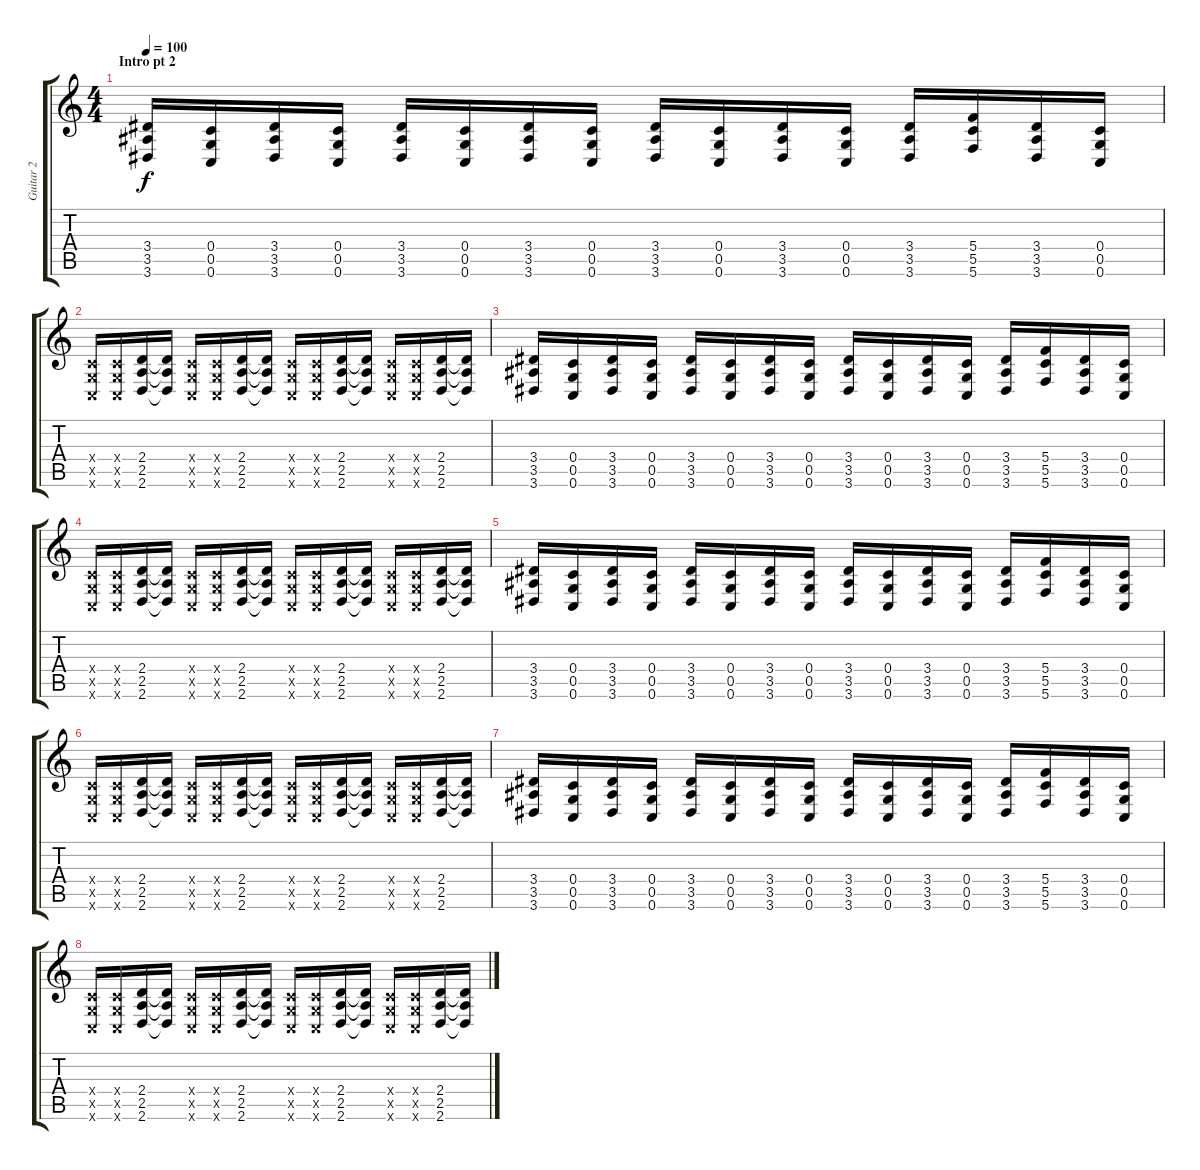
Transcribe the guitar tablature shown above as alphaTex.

\track ("Guitar 2" "Guitar 2") {instrument distortionguitar}
\staff {score tabs}
\tuning (D4 A3 F3 C3 G2 C2) {hide}
\ts (4 4)
\section ("" "Intro pt 2")
\tempo 100
\clef g2
\ks c
(3.4 3.5 3.6).16{dy f} (0.4 0.5 0.6).16 (3.4 3.5 3.6).16 (0.4 0.5 0.6).16 (3.4 3.5 3.6).16 (0.4 0.5 0.6).16 (3.4 3.5 3.6).16 (0.4 0.5 0.6).16 (3.4 3.5 3.6).16 (0.4 0.5 0.6).16 (3.4 3.5 3.6).16 (0.4 0.5 0.6).16 (3.4 3.5 3.6).16 (5.4 5.5 5.6).16 (3.4 3.5 3.6).16 (0.4 0.5 0.6).16 |
(0.4{x} 0.5{x} 0.6{x}).16 (0.4{x} 0.5{x} 0.6{x}).16 (2.4 2.5 2.6).16 (2.4{t} 2.5{t} 2.6{t}).16 (0.4{x} 0.5{x} 0.6{x}).16 (0.4{x} 0.5{x} 0.6{x}).16 (2.4 2.5 2.6).16 (2.4{t} 2.5{t} 2.6{t}).16 (0.4{x} 0.5{x} 0.6{x}).16 (0.4{x} 0.5{x} 0.6{x}).16 (2.4 2.5 2.6).16 (2.4{t} 2.5{t} 2.6{t}).16 (0.4{x} 0.5{x} 0.6{x}).16 (0.4{x} 0.5{x} 0.6{x}).16 (2.4 2.5 2.6).16 (2.4{t} 2.5{t} 2.6{t}).16 |
(3.4 3.5 3.6).16 (0.4 0.5 0.6).16 (3.4 3.5 3.6).16 (0.4 0.5 0.6).16 (3.4 3.5 3.6).16 (0.4 0.5 0.6).16 (3.4 3.5 3.6).16 (0.4 0.5 0.6).16 (3.4 3.5 3.6).16 (0.4 0.5 0.6).16 (3.4 3.5 3.6).16 (0.4 0.5 0.6).16 (3.4 3.5 3.6).16 (5.4 5.5 5.6).16 (3.4 3.5 3.6).16 (0.4 0.5 0.6).16 |
(0.4{x} 0.5{x} 0.6{x}).16 (0.4{x} 0.5{x} 0.6{x}).16 (2.4 2.5 2.6).16 (2.4{t} 2.5{t} 2.6{t}).16 (0.4{x} 0.5{x} 0.6{x}).16 (0.4{x} 0.5{x} 0.6{x}).16 (2.4 2.5 2.6).16 (2.4{t} 2.5{t} 2.6{t}).16 (0.4{x} 0.5{x} 0.6{x}).16 (0.4{x} 0.5{x} 0.6{x}).16 (2.4 2.5 2.6).16 (2.4{t} 2.5{t} 2.6{t}).16 (0.4{x} 0.5{x} 0.6{x}).16 (0.4{x} 0.5{x} 0.6{x}).16 (2.4 2.5 2.6).16 (2.4{t} 2.5{t} 2.6{t}).16 |
(3.4 3.5 3.6).16 (0.4 0.5 0.6).16 (3.4 3.5 3.6).16 (0.4 0.5 0.6).16 (3.4 3.5 3.6).16 (0.4 0.5 0.6).16 (3.4 3.5 3.6).16 (0.4 0.5 0.6).16 (3.4 3.5 3.6).16 (0.4 0.5 0.6).16 (3.4 3.5 3.6).16 (0.4 0.5 0.6).16 (3.4 3.5 3.6).16 (5.4 5.5 5.6).16 (3.4 3.5 3.6).16 (0.4 0.5 0.6).16 |
(0.4{x} 0.5{x} 0.6{x}).16 (0.4{x} 0.5{x} 0.6{x}).16 (2.4 2.5 2.6).16 (2.4{t} 2.5{t} 2.6{t}).16 (0.4{x} 0.5{x} 0.6{x}).16 (0.4{x} 0.5{x} 0.6{x}).16 (2.4 2.5 2.6).16 (2.4{t} 2.5{t} 2.6{t}).16 (0.4{x} 0.5{x} 0.6{x}).16 (0.4{x} 0.5{x} 0.6{x}).16 (2.4 2.5 2.6).16 (2.4{t} 2.5{t} 2.6{t}).16 (0.4{x} 0.5{x} 0.6{x}).16 (0.4{x} 0.5{x} 0.6{x}).16 (2.4 2.5 2.6).16 (2.4{t} 2.5{t} 2.6{t}).16 |
(3.4 3.5 3.6).16 (0.4 0.5 0.6).16 (3.4 3.5 3.6).16 (0.4 0.5 0.6).16 (3.4 3.5 3.6).16 (0.4 0.5 0.6).16 (3.4 3.5 3.6).16 (0.4 0.5 0.6).16 (3.4 3.5 3.6).16 (0.4 0.5 0.6).16 (3.4 3.5 3.6).16 (0.4 0.5 0.6).16 (3.4 3.5 3.6).16 (5.4 5.5 5.6).16 (3.4 3.5 3.6).16 (0.4 0.5 0.6).16 |
(0.4{x} 0.5{x} 0.6{x}).16 (0.4{x} 0.5{x} 0.6{x}).16 (2.4 2.5 2.6).16 (2.4{t} 2.5{t} 2.6{t}).16 (0.4{x} 0.5{x} 0.6{x}).16 (0.4{x} 0.5{x} 0.6{x}).16 (2.4 2.5 2.6).16 (2.4{t} 2.5{t} 2.6{t}).16 (0.4{x} 0.5{x} 0.6{x}).16 (0.4{x} 0.5{x} 0.6{x}).16 (2.4 2.5 2.6).16 (2.4{t} 2.5{t} 2.6{t}).16 (0.4{x} 0.5{x} 0.6{x}).16 (0.4{x} 0.5{x} 0.6{x}).16 (2.4 2.5 2.6).16 (2.4{t} 2.5{t} 2.6{t}).16
